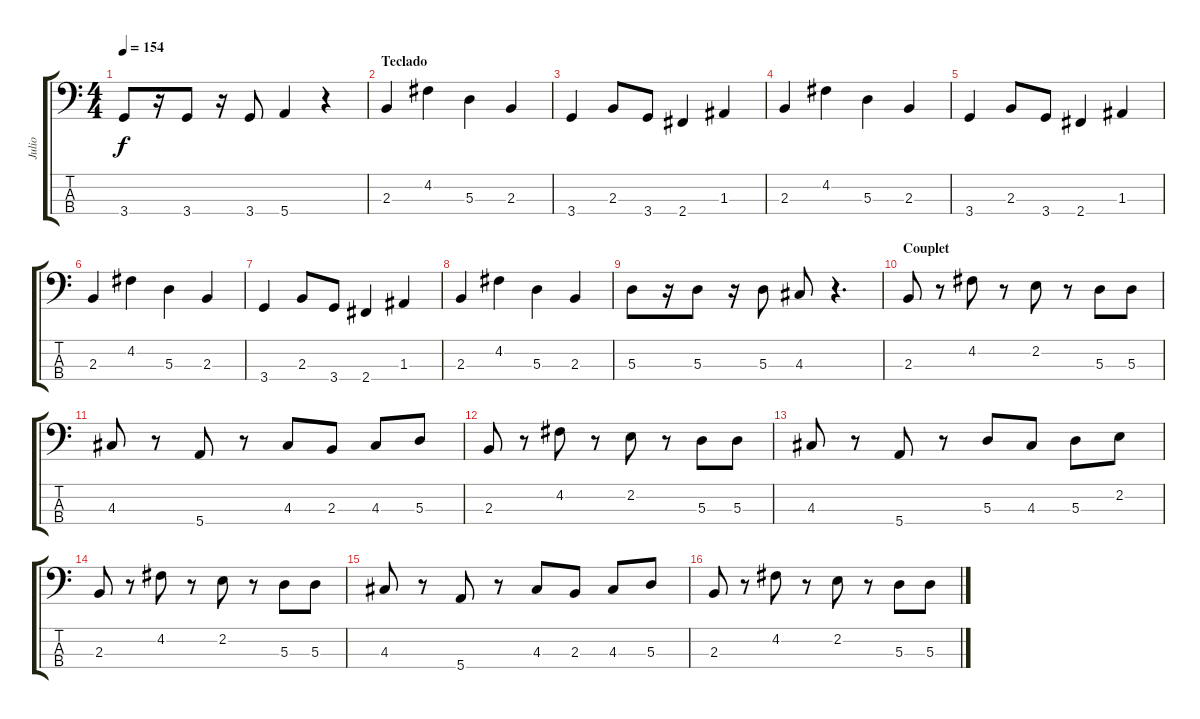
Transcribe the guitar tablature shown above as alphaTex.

\track ("Julio" "Julio") {instrument electricbassfinger}
\staff {score tabs}
\tuning (G2 D2 A1 E1) {hide}
\ts (4 4)
\tempo 154
\clef f4
\ks c
3.4.8{dy f} r.16 3.4.8 r.16 3.4.8 5.4.4 r.4 |
\section ("" "Teclado")
2.3.4{volume 15} 4.2.4 5.3.4 2.3.4 |
3.4.4 2.3.8 3.4.8 2.4.4 1.3.4 |
2.3.4 4.2.4 5.3.4 2.3.4 |
3.4.4 2.3.8 3.4.8 2.4.4 1.3.4 |
2.3.4 4.2.4 5.3.4 2.3.4 |
3.4.4 2.3.8 3.4.8 2.4.4 1.3.4 |
2.3.4 4.2.4 5.3.4 2.3.4 |
5.3.8 r.16 5.3.8 r.16 5.3.8 4.3.8 r.4{d} |
\section ("" "Couplet")
2.3.8 r.8 4.2.8 r.8 2.2.8 r.8 5.3.8 5.3.8 |
4.3.8 r.8 5.4.8 r.8 4.3.8 2.3.8 4.3.8 5.3.8 |
2.3.8 r.8 4.2.8 r.8 2.2.8 r.8 5.3.8 5.3.8 |
4.3.8 r.8 5.4.8 r.8 5.3.8 4.3.8 5.3.8 2.2.8 |
2.3.8 r.8 4.2.8 r.8 2.2.8 r.8 5.3.8 5.3.8 |
4.3.8 r.8 5.4.8 r.8 4.3.8 2.3.8 4.3.8 5.3.8 |
2.3.8 r.8 4.2.8 r.8 2.2.8 r.8 5.3.8 5.3.8
